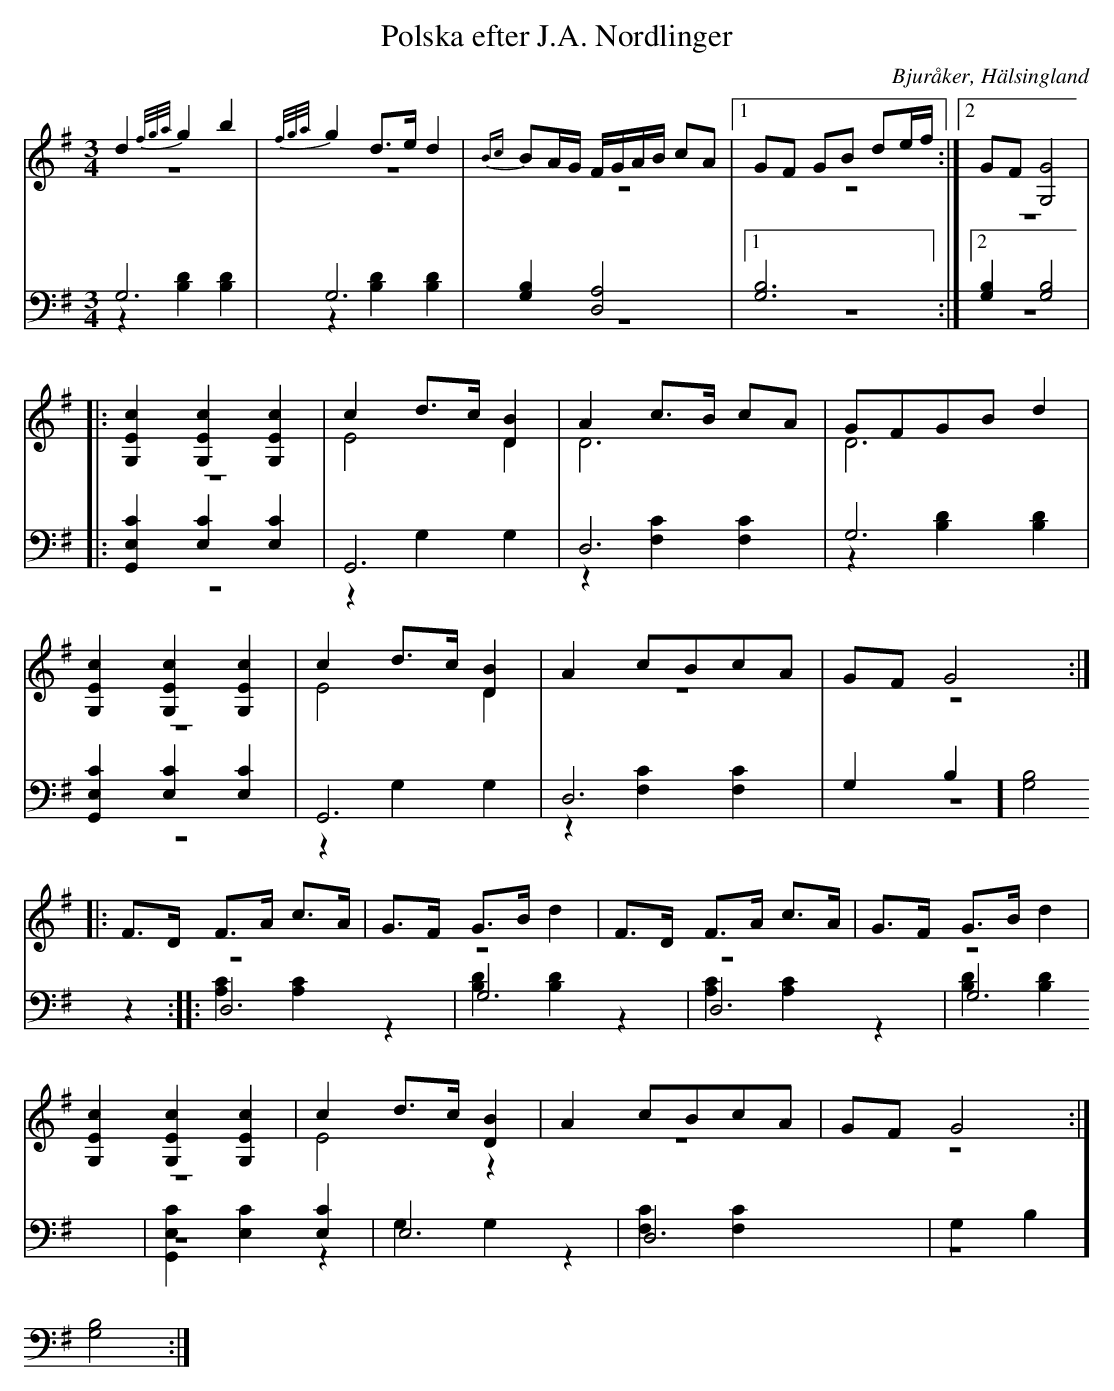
X:1
T: Polska efter J.A. Nordlinger
O: Bjuråker, Hälsingland
M: 3/4
L: 1/8
K: G
V:1
V:2 merge
V:3
V:4 merge
V:1
d2 {f/g/a/}g2 b2 |{f/g/a/}g2 d>e d2|{Bc}BA/G/ F/G/A/B/ cA|1 GF GB de/f/ :|2 GF[G,4G4]|
|:[G,2E2c2] [G,2E2c2] [G,2E2c2]|c2 d>c [D2B2]|A2 c>B cA|GFGB d2|
[G,2E2c2] [G,2E2c2] [G,2E2c2]|c2 d>c [D2B2]|A2 cBcA|GF G4:|
|:F>D F>A c>A|G>F G>B d2|F>D F>A c>A|G>F G>B d2|
[G,2E2c2] [G,2E2c2] [G,2E2c2]|c2 d>c [D2B2]|A2 cBcA|GF G4:|
V:2
z6 |z6 |z6 |1 z6 :|2 z6 |
|:z6 |E4 D2 |D6 |D6 |
z6 |E4 D2 |z6 |z6 :|
|:z6 |z6 |z6 |z6 |
z6 |E4 z2 |z6 |z6 :|
V:3 clef=bass
G,6 |G,6 |[G,2B,2] [D,4A,4] |1 [G,6B,6] :|2 [G,2B,2] [G,4B,4] |
|:[G,,2E,2C2] [E,2C2] [E,2C2]|G,,6 |D,6 |G,6 |
[G,,2E,2C2] [E,2C2] [E,2C2]|G,,6 |D,6 |G,2B,2] [G,4B,4] :|
|:D,6 |G,6 |D,6 |G,6 |
[G,,2E,2C2] [E,2C2] [E,2C2]|E,6 |D,6 |G,2B,2] [G,4B,4] :|
V:4 clef=bass
z2 [B,2D2] [B,2D2]|z2 [B,2D2] [B,2D2]|z6 |1 z6 :|2 z6 |
|:z6 |z2 G,2 G,2|z2 [F,2C2] [F,2C2] |z2 [B,2D2] [B,2D2]|
z6 |z2 G,2 G,2|z2 [F,2C2] [F,2C2] |z6 :|
|:z2 [A,2C2] [A,2C2]|z2 [B,2D2] [B,2D2]|z2 [A,2C2] [A,2C2]|z2 [B,2D2] [B,2D2] |
z6 |z2 G,2 G,2|z2 [F,2C2] [F,2C2]|z6 :|
